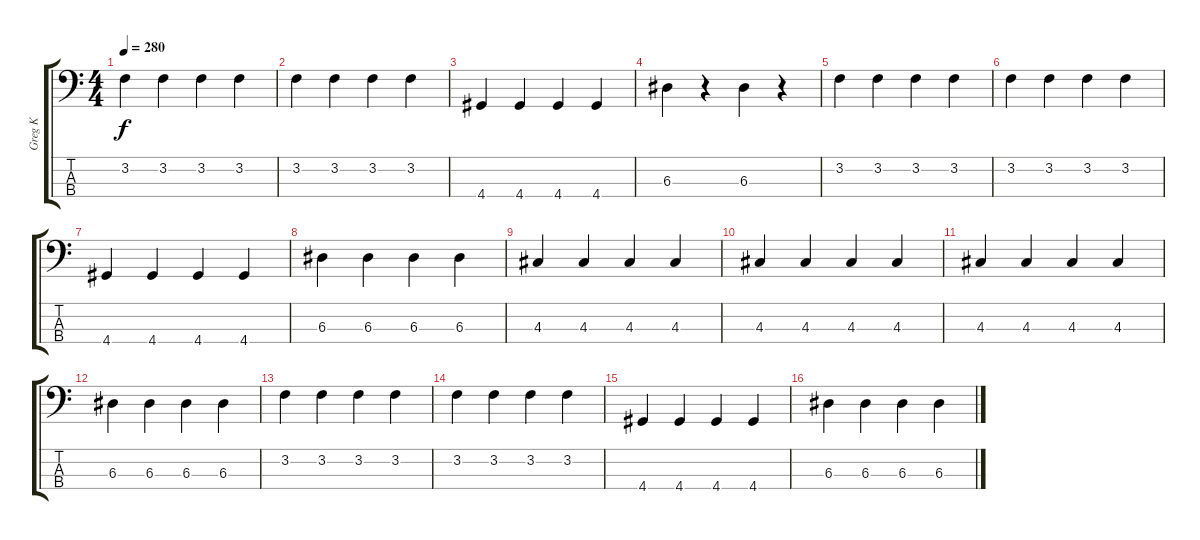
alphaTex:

\track ("Greg K" "Greg K") {instrument electricbassfinger}
\staff {score tabs}
\tuning (G2 D2 A1 E1) {hide}
\ts (4 4)
\tempo 280
\clef f4
\ks c
3.2.4{dy f} 3.2.4 3.2.4 3.2.4 |
3.2.4 3.2.4 3.2.4 3.2.4 |
4.4.4 4.4.4 4.4.4 4.4.4 |
6.3.4 r.4 6.3.4 r.4 |
3.2.4 3.2.4 3.2.4 3.2.4 |
3.2.4 3.2.4 3.2.4 3.2.4 |
4.4.4 4.4.4 4.4.4 4.4.4 |
6.3.4 6.3.4 6.3.4 6.3.4 |
4.3.4 4.3.4 4.3.4 4.3.4 |
4.3.4 4.3.4 4.3.4 4.3.4 |
4.3.4 4.3.4 4.3.4 4.3.4 |
6.3.4 6.3.4 6.3.4 6.3.4 |
3.2.4 3.2.4 3.2.4 3.2.4 |
3.2.4 3.2.4 3.2.4 3.2.4 |
4.4.4 4.4.4 4.4.4 4.4.4 |
6.3.4 6.3.4 6.3.4 6.3.4
